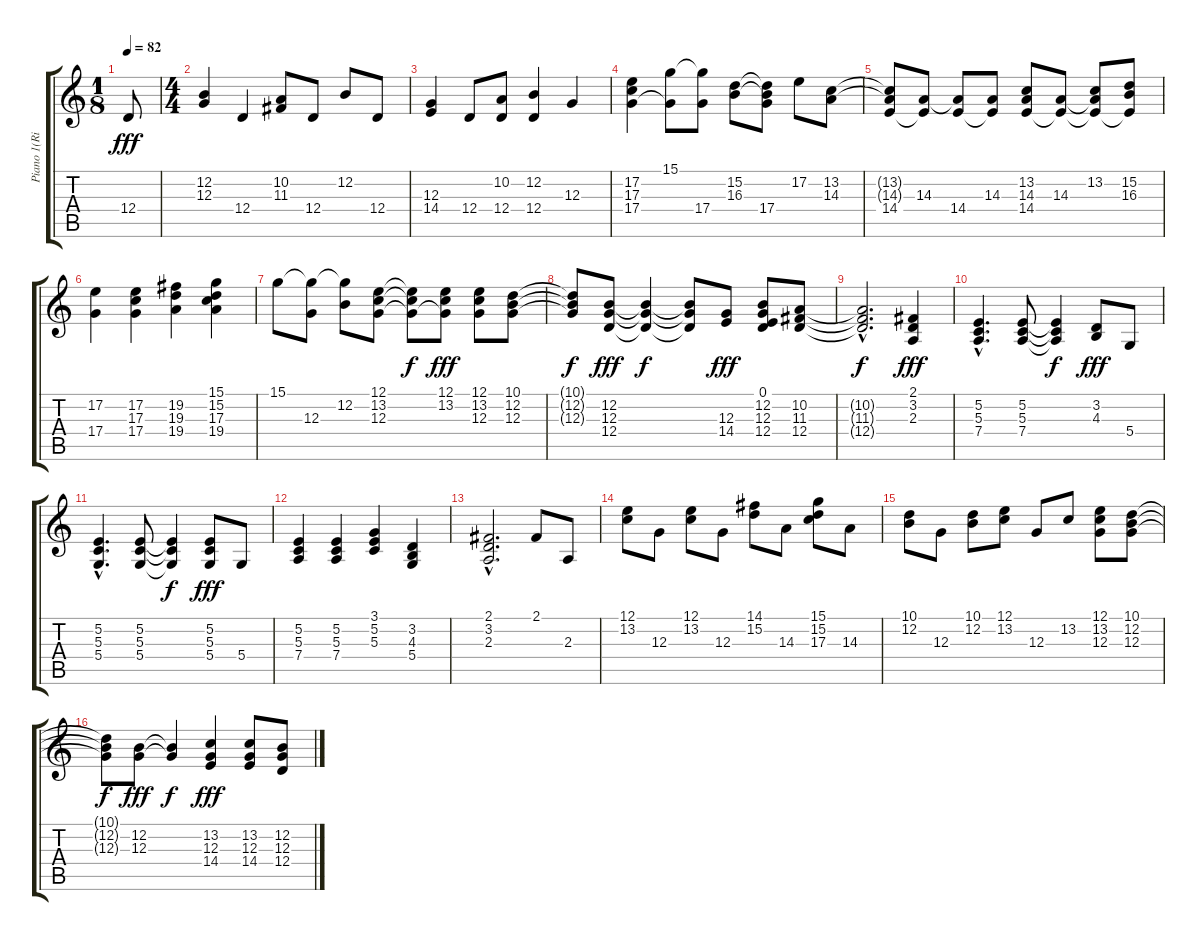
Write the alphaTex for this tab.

\track ("Piano 1(Right Hand)" "Piano 1(Ri") {instrument acousticgrandpiano}
\staff {score tabs}
\tuning (E4 B3 G3 D3 A2 E2) {hide}
\ts (1 8)
\tempo 82
\clef g2
\ks c
12.4.8{dy fff instrument acousticgrandpiano} |
\ts (4 4)
(12.2 12.3).4 12.4.4 (10.2 11.3).8 12.4.8 12.2.8 12.4.8 |
(12.3 14.4).4 12.4.8 (10.2 12.4).8 (12.2 12.4).4 12.3.4 |
(17.2 17.3 17.4).4 (15.1 17.4{t}).8 (15.1{t} 17.4).8 (15.2 16.3).8 (15.2{t} 16.3{t} 17.4).8 17.2.8 (13.2 14.3).8 |
(13.2{t} 14.3{t} 14.4).8 (14.3 14.4{t}).8 (14.3{t} 14.4).8 (14.3 14.4{t}).8 (13.2 14.3 14.4).8 (14.3 14.4{t}).8 (13.2 14.3{t} 14.4{t}).8 (15.2 16.3 14.4{t}).8 |
(17.2 17.4).4 (17.2 17.3 17.4).4 (19.2 19.3 19.4).4 (15.1 15.2 17.3 19.4).4 |
15.1.8 (15.1{t} 12.3).8 (15.1{t} 12.2).8 (12.1 13.2 12.3).8 (12.1{t} 13.2{t} 12.3{t}).8{dy f} (12.1 13.2 12.3{t}).8{dy fff} (12.1 13.2 12.3).8 (10.1 12.2 12.3).8 |
(10.1{t} 12.2{t} 12.3{t}).8{dy f} (12.2 12.3 12.4).8{dy fff} (12.2{t} 12.3{t} 12.4{t}).4{dy f} (12.2{t} 12.3{t} 12.4{t}).8 (12.3 14.4).8{dy fff} (0.1 12.2 12.3 12.4).8 (10.2 11.3 12.4).8 |
(10.2{hac t} 11.3{hac t} 12.4{hac t}).2{d dy f} (2.1 3.2 2.3).4{dy fff} |
(5.2{hac} 5.3{hac} 7.4{hac}).4{d} (5.2 5.3 7.4).8 (5.2{t} 5.3{t} 7.4{t}).4{dy f} (3.2 4.3).8{dy fff} 5.4.8 |
(5.2{hac} 5.3{hac} 5.4{hac}).4{d} (5.2 5.3 5.4).8 (5.2{t} 5.3{t} 5.4{t}).4{dy f} (5.2 5.3 5.4).8{dy fff} 5.4.8 |
(5.2 5.3 7.4).4 (5.2 5.3 7.4).4 (3.1 5.2 5.3).4 (3.2 4.3 5.4).4 |
(2.1{hac} 3.2{hac} 2.3{hac}).2{d} 2.1.8 2.3.8 |
(12.1 13.2).8 12.3.8 (12.1 13.2).8 12.3.8 (14.1 15.2).8 14.3.8 (15.1 15.2 17.3).8 14.3.8 |
(10.1 12.2).8 12.3.8 (10.1 12.2).8 (12.1 13.2).8 12.3.8 13.2.8 (12.1 13.2 12.3).8 (10.1 12.2 12.3).8 |
(10.1{t} 12.2{t} 12.3{t}).8{dy f} (12.2 12.3).8{dy fff} (12.2{t} 12.3{t}).4{dy f} (13.2 12.3 14.4).4{dy fff} (13.2 12.3 14.4).8 (12.2 12.3 12.4).8
